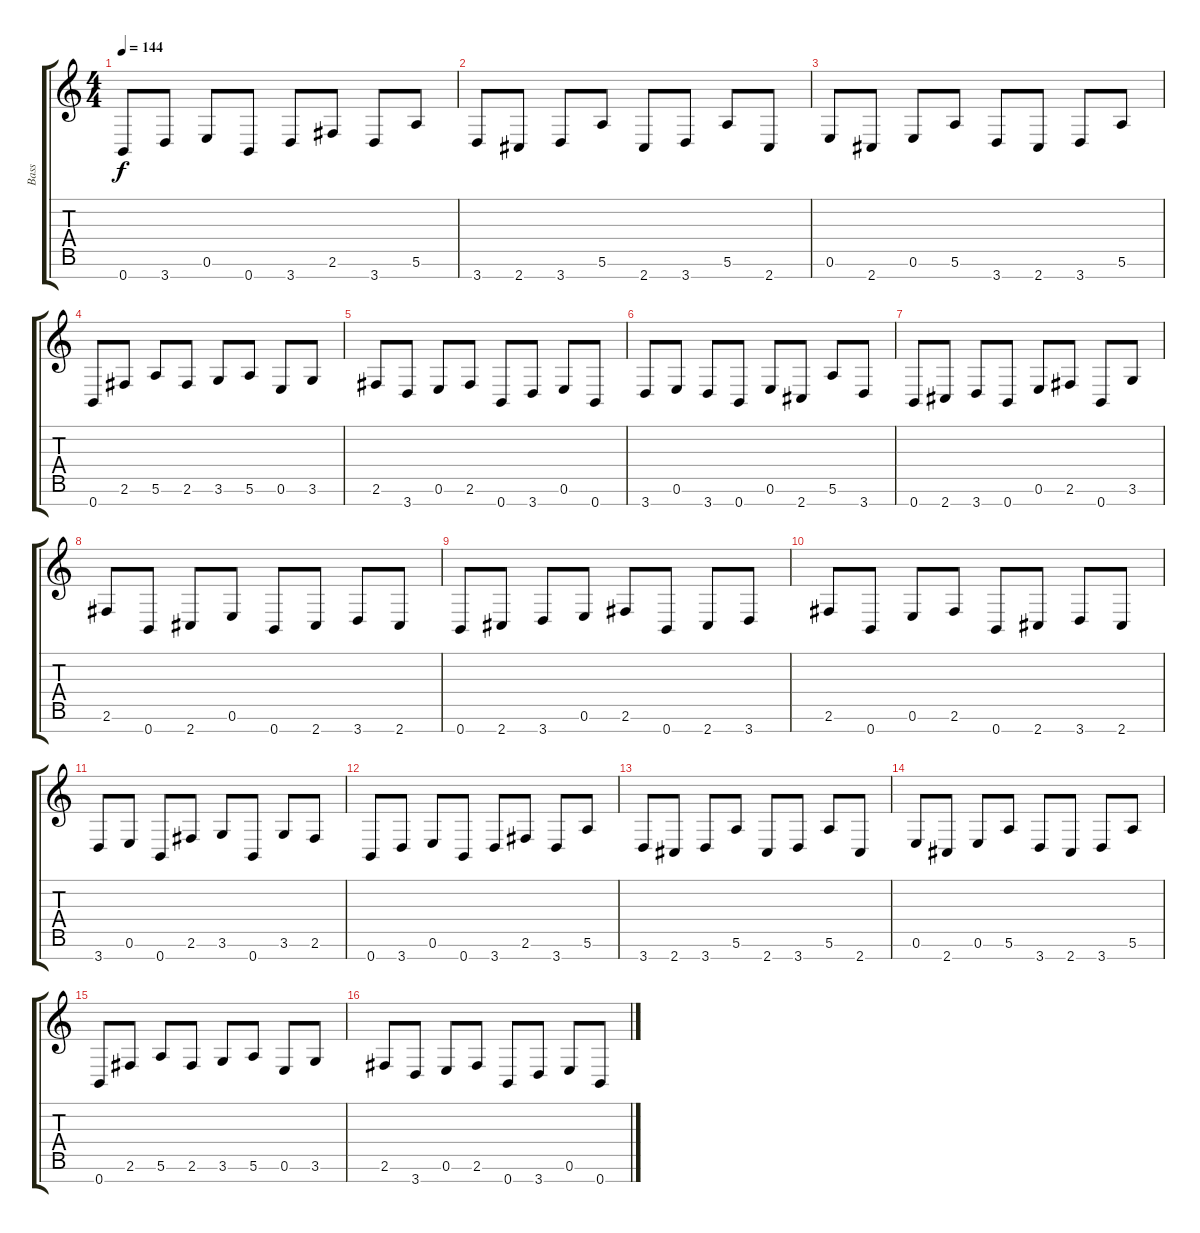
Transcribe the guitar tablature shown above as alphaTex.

\track ("Bass" "Bass") {instrument electricbassfinger}
\staff {score tabs}
\tuning (E4 B3 G3 D3 A2 E2 B1) {hide}
\ts (4 4)
\tempo 144
\clef g2
\ks c
0.7.8{dy f} 3.7.8 0.6.8 0.7.8 3.7.8 2.6.8 3.7.8 5.6.8 |
3.7.8 2.7.8 3.7.8 5.6.8 2.7.8 3.7.8 5.6.8 2.7.8 |
0.6.8 2.7.8 0.6.8 5.6.8 3.7.8 2.7.8 3.7.8 5.6.8 |
0.7.8 2.6.8 5.6.8 2.6.8 3.6.8 5.6.8 0.6.8 3.6.8 |
2.6.8 3.7.8 0.6.8 2.6.8 0.7.8 3.7.8 0.6.8 0.7.8 |
3.7.8 0.6.8 3.7.8 0.7.8 0.6.8 2.7.8 5.6.8 3.7.8 |
0.7.8 2.7.8 3.7.8 0.7.8 0.6.8 2.6.8 0.7.8 3.6.8 |
2.6.8 0.7.8 2.7.8 0.6.8 0.7.8 2.7.8 3.7.8 2.7.8 |
0.7.8 2.7.8 3.7.8 0.6.8 2.6.8 0.7.8 2.7.8 3.7.8 |
2.6.8 0.7.8 0.6.8 2.6.8 0.7.8 2.7.8 3.7.8 2.7.8 |
3.7.8 0.6.8 0.7.8 2.6.8 3.6.8 0.7.8 3.6.8 2.6.8 |
0.7.8 3.7.8 0.6.8 0.7.8 3.7.8 2.6.8 3.7.8 5.6.8 |
3.7.8 2.7.8 3.7.8 5.6.8 2.7.8 3.7.8 5.6.8 2.7.8 |
0.6.8 2.7.8 0.6.8 5.6.8 3.7.8 2.7.8 3.7.8 5.6.8 |
0.7.8 2.6.8 5.6.8 2.6.8 3.6.8 5.6.8 0.6.8 3.6.8 |
2.6.8 3.7.8 0.6.8 2.6.8 0.7.8 3.7.8 0.6.8 0.7.8
